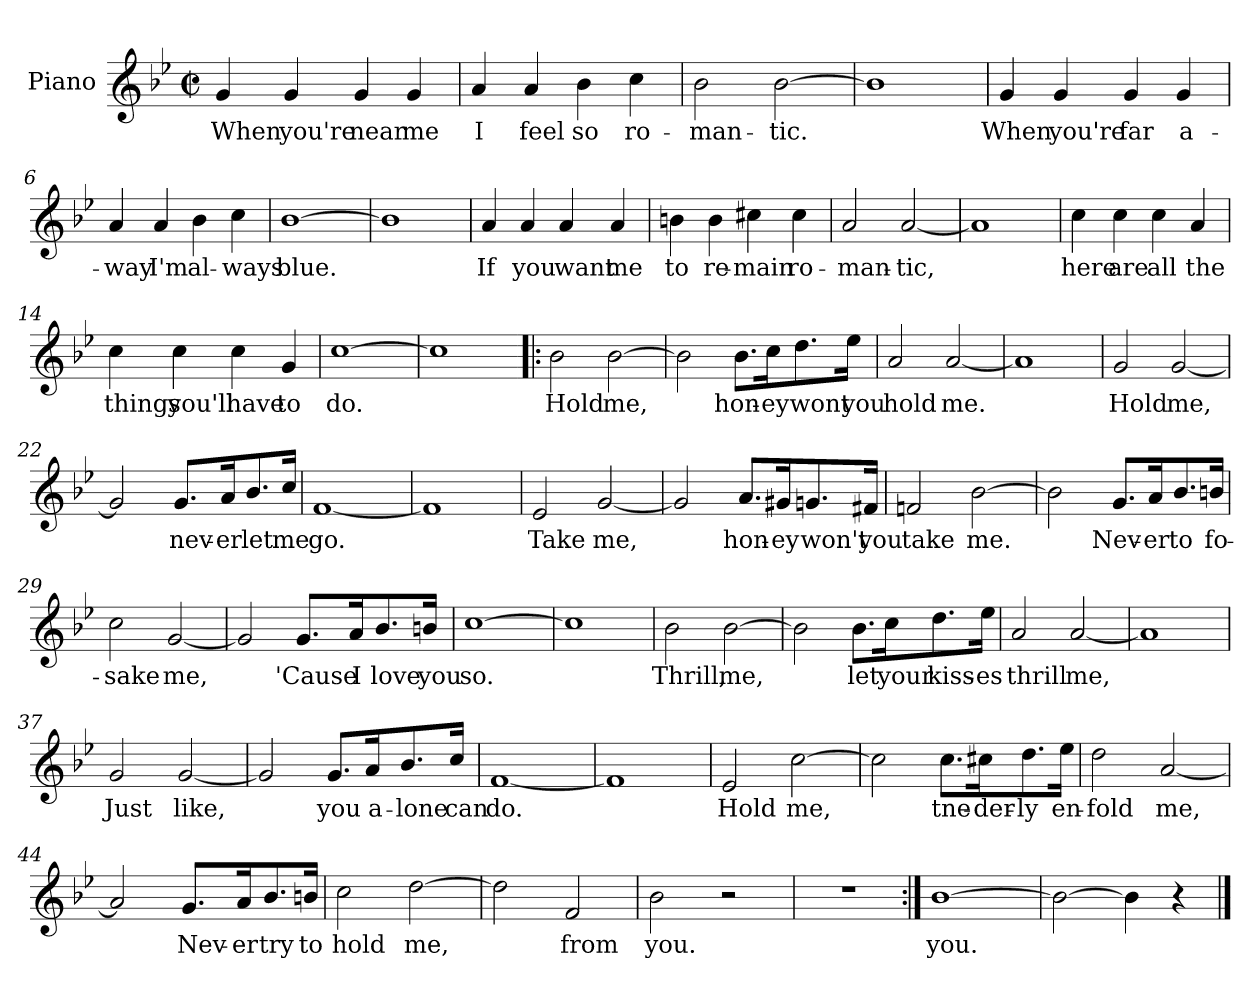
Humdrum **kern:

**kern	**text
*part1	*part1
*staff1	*staff1
*I"Piano	*
*I'Pno.	*
*clefG2	*
*k[b-e-]	*
*B-:	*
*M2/2	*
*met(c|)	*
=1	=1
4g/	When
4g/	you're
4g/	near
4g/	me
=2	=2
4a/	I
4a/	feel
4b-\	so
4cc\	ro-
=3	=3
2b-\	-man-
[2b-\	-tic.
=4	=4
1b-]	.
=5	=5
4g/	When
4g/	you're
4g/	far
4g/	a-
!!LO:LB:g=z
=6	=6
4a/	-way
4a/	I'm
4b-\	al-
4cc\	-ways
=7	=7
[1b-	blue.
=8	=8
1b-]	.
=9	=9
4a/	If
4a/	you
4a/	want
4a/	me
=10	=10
4bn\	to
4b\	re-
4cc#X\	-main
4cc#\	ro-
=11	=11
2a/	-man-
[2a/	-tic,
=12	=12
1a]	.
!!LO:LB:g=z
=13	=13
4cc\	here
4cc\	are
4cc\	all
4a/	the
=14	=14
4cc\	things
4cc\	you'll
4cc\	have
4g/	to
=15	=15
[1cc	do.
=16	=16
1cc]	.
=17!|:	=17!|:
2b-\	Hold
[2b-\	me,
=18	=18
2b-\]	.
8.b-\L	hon-
16cc\K	-ey
8.dd\	wont
16ee-\Jk	you
!!LO:LB:g=z
=19	=19
2a/	hold
[2a/	me.
=20	=20
1a]	.
=21	=21
2g/	Hold
[2g/	me,
=22	=22
2g/]	.
8.g/L	nev-
16a/K	-er
8.b-/	let
16cc/Jk	me
=23	=23
[1f	go.
=24	=24
1f]	.
=25	=25
2e-/	Take
[2g/	me,
!!LO:LB:g=z
=26	=26
2g/]	.
8.a/L	hon-
16g#X/K	-ey
8.gn/	won't
16f#X/Jk	you
=27	=27
2fn/	take
[2b-\	me.
=28	=28
2b-\]	.
8.g/L	Nev-
16a/K	-er
8.b-/	to
16bn/Jk	fo-
=29	=29
2cc\	-sake
[2g/	me,
=30	=30
2g/]	.
8.g/L	'Cause
16a/K	I
8.b-/	love
16bn/Jk	you
!!LO:LB:g=z
=31	=31
[1cc	so.
=32	=32
1cc]	.
=33	=33
2b-\	Thrill,
[2b-\	me,
=34	=34
2b-\]	.
8.b-\L	let
16cc\K	your
8.dd\	kiss-
16ee-\Jk	-es
=35	=35
2a/	thrill
[2a/	me,
=36	=36
1a]	.
=37	=37
2g/	Just
[2g/	like,
!!LO:LB:g=z
=38	=38
2g/]	.
8.g/L	you
16a/K	a-
8.b-/	-lone
16cc/Jk	can
=39	=39
[1f	do.
=40	=40
1f]	.
=41	=41
2e-/	Hold
[2cc\	me,
=42	=42
2cc\]	.
8.cc\L	tne-
16cc#X\K	-der-
8.dd\	-ly
16ee-\Jk	en-
=43	=43
2dd\	-fold
[2a/	me,
!!LO:LB:g=z
=44	=44
2a/]	.
8.g/L	Nev-
16a/K	-er
8.b-/	try
16bn/Jk	to
=45	=45
2cc\	hold
[2dd\	me,
=46	=46
2dd\]	.
2f/	from
=47	=47
2b-\	you.
2r	.
=48	=48
1r	.
=49:|!	=49:|!
[1b-	you.
=50	=50
2b-\_	.
4b-\]	.
4r	.
==	==
*-	*-
